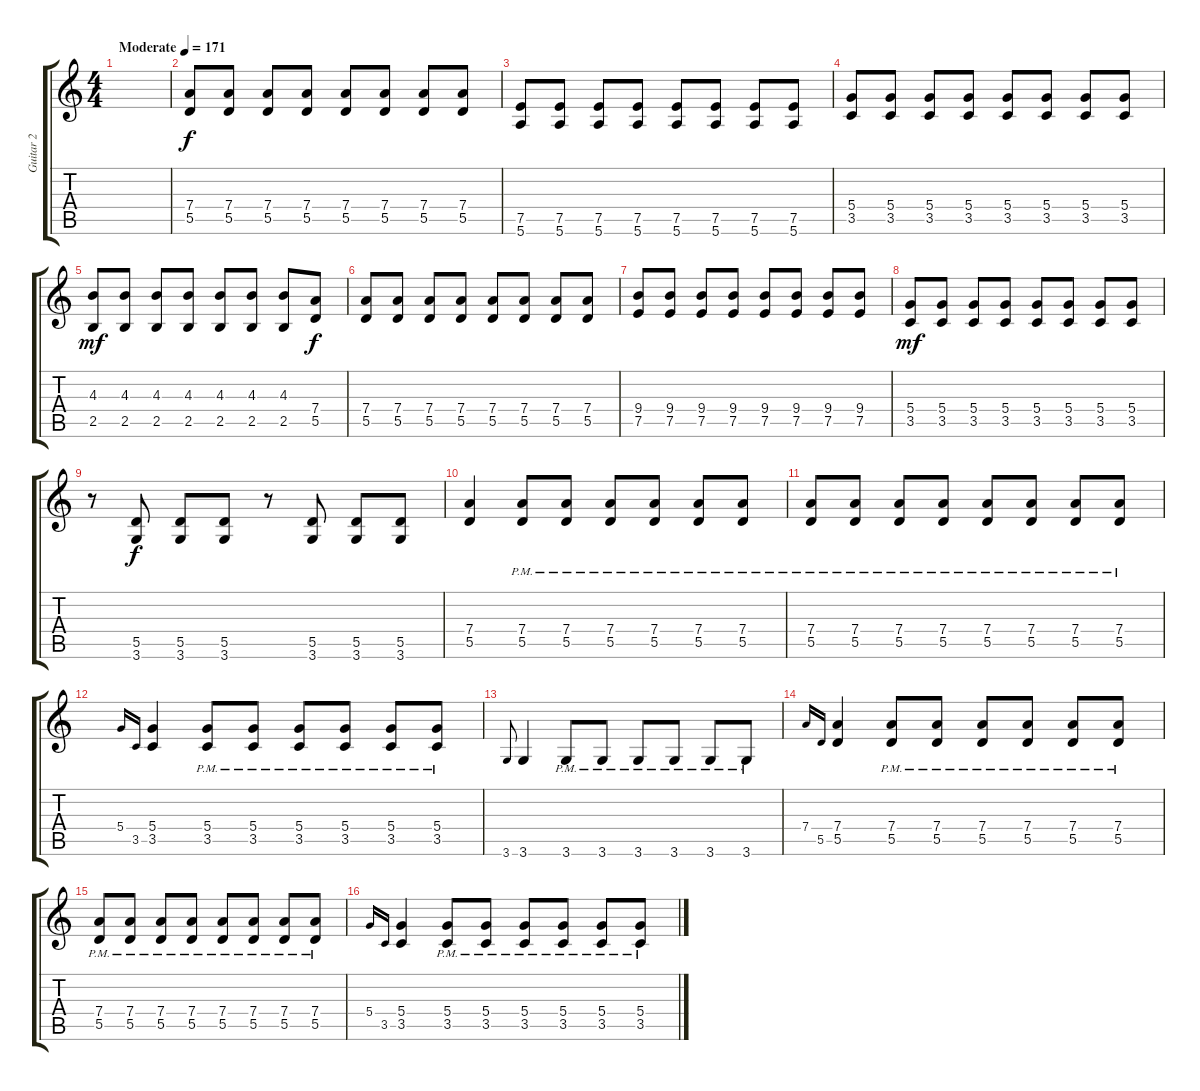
\track ("Guitar 2" "Guitar 2") {instrument overdrivenguitar}
\staff {score tabs}
\tuning (E4 B3 G3 D3 A2 E2) {hide}
\ts (4 4)
\tempo (171 "Moderate")
\clef g2
\ks c
|
(7.4 5.5).8 (7.4 5.5).8 (7.4 5.5).8 (7.4 5.5).8 (7.4 5.5).8 (7.4 5.5).8 (7.4 5.5).8 (7.4 5.5).8 |
(7.5 5.6).8 (7.5 5.6).8 (7.5 5.6).8 (7.5 5.6).8 (7.5 5.6).8 (7.5 5.6).8 (7.5 5.6).8 (7.5 5.6).8 |
(5.4 3.5).8 (5.4 3.5).8 (5.4 3.5).8 (5.4 3.5).8 (5.4 3.5).8 (5.4 3.5).8 (5.4 3.5).8 (5.4 3.5).8 |
(4.3 2.5).8{dy mf} (4.3 2.5).8 (4.3 2.5).8 (4.3 2.5).8 (4.3 2.5).8 (4.3 2.5).8 (4.3 2.5).8 (7.4 5.5).8{dy f} |
(7.4 5.5).8 (7.4 5.5).8 (7.4 5.5).8 (7.4 5.5).8 (7.4 5.5).8 (7.4 5.5).8 (7.4 5.5).8 (7.4 5.5).8 |
(9.4 7.5).8 (9.4 7.5).8 (9.4 7.5).8 (9.4 7.5).8 (9.4 7.5).8 (9.4 7.5).8 (9.4 7.5).8 (9.4 7.5).8 |
(5.4 3.5).8{dy mf} (5.4 3.5).8 (5.4 3.5).8 (5.4 3.5).8 (5.4 3.5).8 (5.4 3.5).8 (5.4 3.5).8 (5.4 3.5).8 |
r.8 (5.5 3.6).8{dy f} (5.5 3.6).8 (5.5 3.6).8 r.8 (5.5 3.6).8 (5.5 3.6).8 (5.5 3.6).8 |
(7.4 5.5).4 (7.4{pm} 5.5{pm}).8 (7.4{pm} 5.5{pm}).8 (7.4{pm} 5.5{pm}).8 (7.4{pm} 5.5{pm}).8 (7.4{pm} 5.5{pm}).8 (7.4{pm} 5.5{pm}).8 |
(7.4{pm} 5.5{pm}).8 (7.4{pm} 5.5{pm}).8 (7.4{pm} 5.5{pm}).8 (7.4{pm} 5.5{pm}).8 (7.4{pm} 5.5{pm}).8 (7.4{pm} 5.5{pm}).8 (7.4{pm} 5.5{pm}).8 (7.4{pm} 5.5{pm}).8 |
5.4.16{gr onbeat} 3.5.16{gr onbeat} (5.4 3.5).4 (5.4{pm} 3.5{pm}).8 (5.4{pm} 3.5{pm}).8 (5.4{pm} 3.5{pm}).8 (5.4{pm} 3.5{pm}).8 (5.4{pm} 3.5{pm}).8 (5.4{pm} 3.5{pm}).8 |
3.6.8{gr onbeat} 3.6.4 3.6{pm}.8 3.6{pm}.8 3.6{pm}.8 3.6{pm}.8 3.6{pm}.8 3.6{pm}.8 |
7.4.16{gr onbeat} 5.5.16{gr onbeat} (7.4 5.5).4 (7.4{pm} 5.5{pm}).8 (7.4{pm} 5.5{pm}).8 (7.4{pm} 5.5{pm}).8 (7.4{pm} 5.5{pm}).8 (7.4{pm} 5.5{pm}).8 (7.4{pm} 5.5{pm}).8 |
(7.4{pm} 5.5{pm}).8 (7.4{pm} 5.5{pm}).8 (7.4{pm} 5.5{pm}).8 (7.4{pm} 5.5{pm}).8 (7.4{pm} 5.5{pm}).8 (7.4{pm} 5.5{pm}).8 (7.4{pm} 5.5{pm}).8 (7.4{pm} 5.5{pm}).8 |
5.4.16{gr onbeat} 3.5.16{gr onbeat} (5.4 3.5).4 (5.4{pm} 3.5{pm}).8 (5.4{pm} 3.5{pm}).8 (5.4{pm} 3.5{pm}).8 (5.4{pm} 3.5{pm}).8 (5.4{pm} 3.5{pm}).8 (5.4{pm} 3.5{pm}).8
